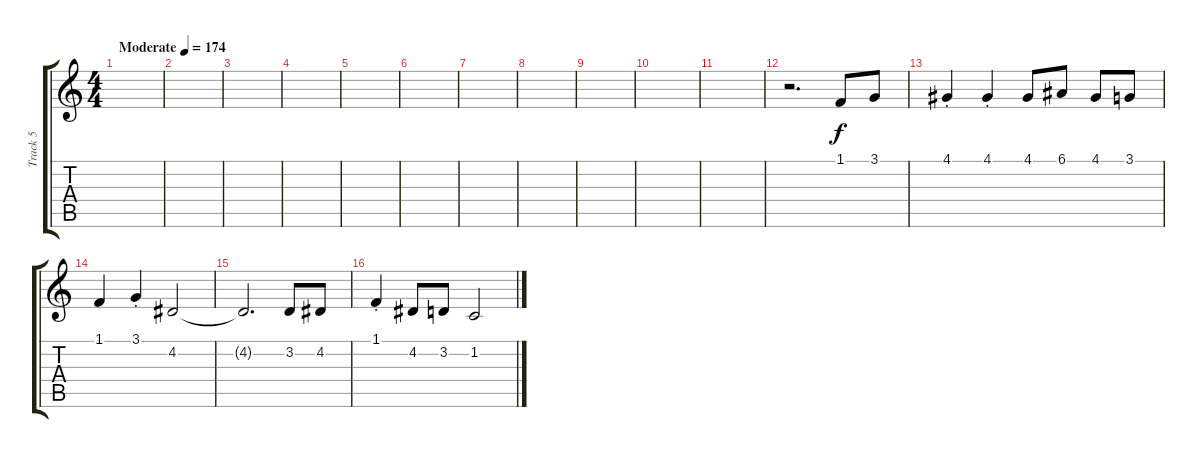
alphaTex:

\track ("Track 5" "Track 5") {instrument clarinet}
\staff {score tabs}
\tuning (E4 B3 G3 D3 A2 E2) {hide}
\ts (4 4)
\tempo (174 "Moderate")
\clef g2
\ks c
|
|
|
|
|
|
|
|
|
|
|
r.2{d} 1.1.8 3.1.8 |
4.1{st}.4 4.1{st}.4 4.1.8 6.1.8 4.1.8 3.1.8 |
1.1.4 3.1{st}.4 4.2.2 |
4.2{t}.2{d} 3.2.8 4.2.8 |
1.1{st}.4 4.2.8 3.2.8 1.2.2
